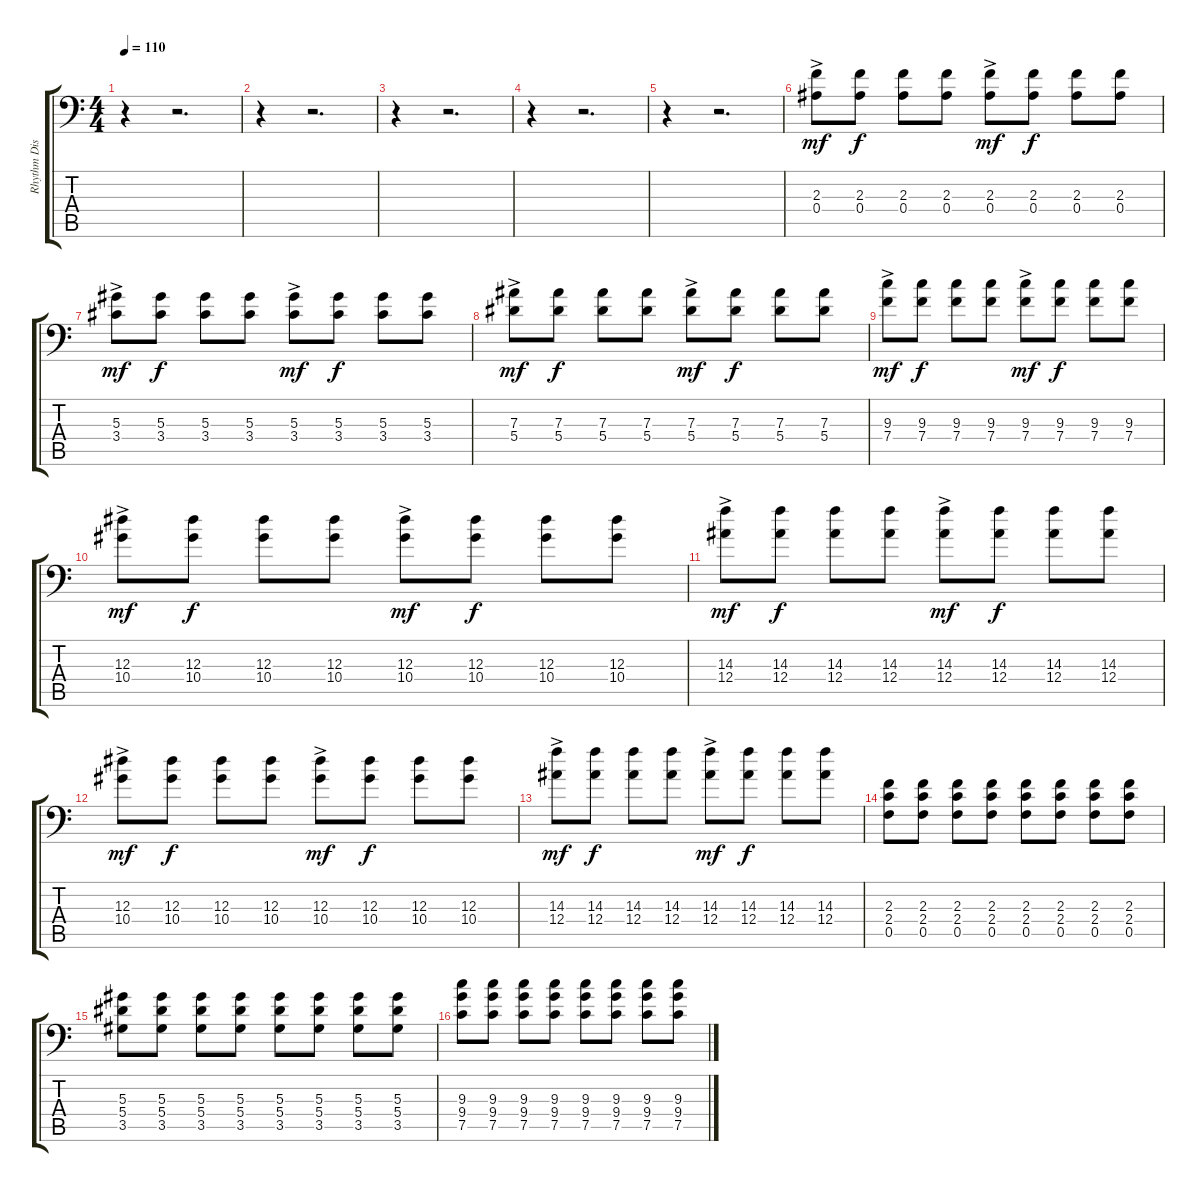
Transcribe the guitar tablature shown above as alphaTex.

\track ("Rhythm Distortion 2" "Rhythm Dis") {instrument distortionguitar}
\staff {score tabs}
\tuning (C4 G3 Eb3 Bb2 F2 Bb1) {hide}
\ts (4 4)
\tempo 110
\clef f4
\ks c
r.4{dy f} r.2{d} |
r.4 r.2{d} |
r.4 r.2{d} |
r.4 r.2{d} |
r.4 r.2{d} |
(2.3{ac} 0.4{ac}).8{dy mf} (2.3 0.4).8{dy f} (2.3 0.4).8 (2.3 0.4).8 (2.3{ac} 0.4{ac}).8{dy mf} (2.3 0.4).8{dy f} (2.3 0.4).8 (2.3 0.4).8 |
(5.3{ac} 3.4{ac}).8{dy mf} (5.3 3.4).8{dy f} (5.3 3.4).8 (5.3 3.4).8 (5.3{ac} 3.4{ac}).8{dy mf} (5.3 3.4).8{dy f} (5.3 3.4).8 (5.3 3.4).8 |
(7.3{ac} 5.4{ac}).8{dy mf} (7.3 5.4).8{dy f} (7.3 5.4).8 (7.3 5.4).8 (7.3{ac} 5.4{ac}).8{dy mf} (7.3 5.4).8{dy f} (7.3 5.4).8 (7.3 5.4).8 |
(9.3{ac} 7.4{ac}).8{dy mf} (9.3 7.4).8{dy f} (9.3 7.4).8 (9.3 7.4).8 (9.3{ac} 7.4{ac}).8{dy mf} (9.3 7.4).8{dy f} (9.3 7.4).8 (9.3 7.4).8 |
(12.3{ac} 10.4{ac}).8{dy mf} (12.3 10.4).8{dy f} (12.3 10.4).8 (12.3 10.4).8 (12.3{ac} 10.4{ac}).8{dy mf} (12.3 10.4).8{dy f} (12.3 10.4).8 (12.3 10.4).8 |
(14.3{ac} 12.4{ac}).8{dy mf} (14.3 12.4).8{dy f} (14.3 12.4).8 (14.3 12.4).8 (14.3{ac} 12.4{ac}).8{dy mf} (14.3 12.4).8{dy f} (14.3 12.4).8 (14.3 12.4).8 |
(12.3{ac} 10.4{ac}).8{dy mf} (12.3 10.4).8{dy f} (12.3 10.4).8 (12.3 10.4).8 (12.3{ac} 10.4{ac}).8{dy mf} (12.3 10.4).8{dy f} (12.3 10.4).8 (12.3 10.4).8 |
(14.3{ac} 12.4{ac}).8{dy mf} (14.3 12.4).8{dy f} (14.3 12.4).8 (14.3 12.4).8 (14.3{ac} 12.4{ac}).8{dy mf} (14.3 12.4).8{dy f} (14.3 12.4).8 (14.3 12.4).8 |
(2.3 2.4 0.5).8 (2.3 2.4 0.5).8 (2.3 2.4 0.5).8 (2.3 2.4 0.5).8 (2.3 2.4 0.5).8 (2.3 2.4 0.5).8 (2.3 2.4 0.5).8 (2.3 2.4 0.5).8 |
(5.3 5.4 3.5).8 (5.3 5.4 3.5).8 (5.3 5.4 3.5).8 (5.3 5.4 3.5).8 (5.3 5.4 3.5).8 (5.3 5.4 3.5).8 (5.3 5.4 3.5).8 (5.3 5.4 3.5).8 |
(9.3 9.4 7.5).8 (9.3 9.4 7.5).8 (9.3 9.4 7.5).8 (9.3 9.4 7.5).8 (9.3 9.4 7.5).8 (9.3 9.4 7.5).8 (9.3 9.4 7.5).8 (9.3 9.4 7.5).8
